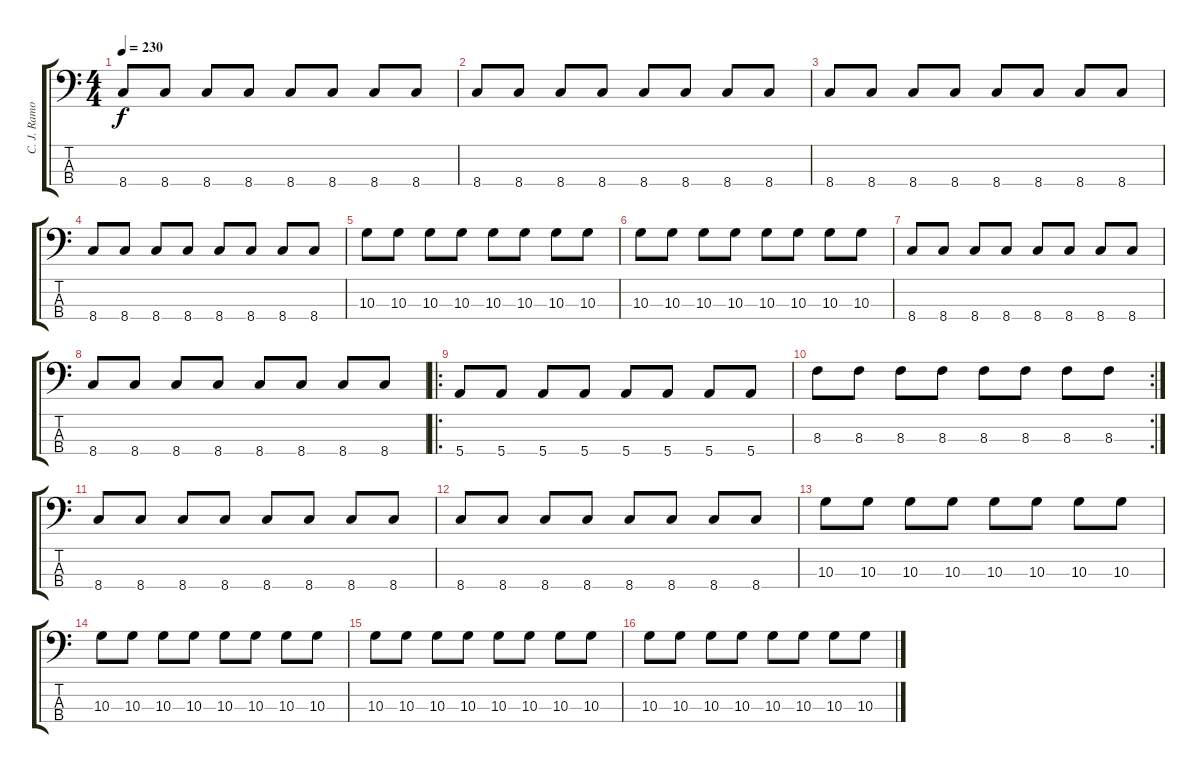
\track ("C. J. Ramone" "C. J. Ramo") {instrument electricbassfinger}
\staff {score tabs}
\tuning (G2 D2 A1 E1) {hide}
\ts (4 4)
\tempo 230
\clef f4
\ks c
8.4.8{dy f} 8.4.8 8.4.8 8.4.8 8.4.8 8.4.8 8.4.8 8.4.8 |
8.4.8 8.4.8 8.4.8 8.4.8 8.4.8 8.4.8 8.4.8 8.4.8 |
8.4.8 8.4.8 8.4.8 8.4.8 8.4.8 8.4.8 8.4.8 8.4.8 |
8.4.8 8.4.8 8.4.8 8.4.8 8.4.8 8.4.8 8.4.8 8.4.8 |
10.3.8 10.3.8 10.3.8 10.3.8 10.3.8 10.3.8 10.3.8 10.3.8 |
10.3.8 10.3.8 10.3.8 10.3.8 10.3.8 10.3.8 10.3.8 10.3.8 |
8.4.8 8.4.8 8.4.8 8.4.8 8.4.8 8.4.8 8.4.8 8.4.8 |
8.4.8 8.4.8 8.4.8 8.4.8 8.4.8 8.4.8 8.4.8 8.4.8 |
\ro
5.4.8 5.4.8 5.4.8 5.4.8 5.4.8 5.4.8 5.4.8 5.4.8 |
\rc 2
8.3.8 8.3.8 8.3.8 8.3.8 8.3.8 8.3.8 8.3.8 8.3.8 |
8.4.8 8.4.8 8.4.8 8.4.8 8.4.8 8.4.8 8.4.8 8.4.8 |
8.4.8 8.4.8 8.4.8 8.4.8 8.4.8 8.4.8 8.4.8 8.4.8 |
10.3.8 10.3.8 10.3.8 10.3.8 10.3.8 10.3.8 10.3.8 10.3.8 |
10.3.8 10.3.8 10.3.8 10.3.8 10.3.8 10.3.8 10.3.8 10.3.8 |
10.3.8 10.3.8 10.3.8 10.3.8 10.3.8 10.3.8 10.3.8 10.3.8 |
10.3.8 10.3.8 10.3.8 10.3.8 10.3.8 10.3.8 10.3.8 10.3.8
